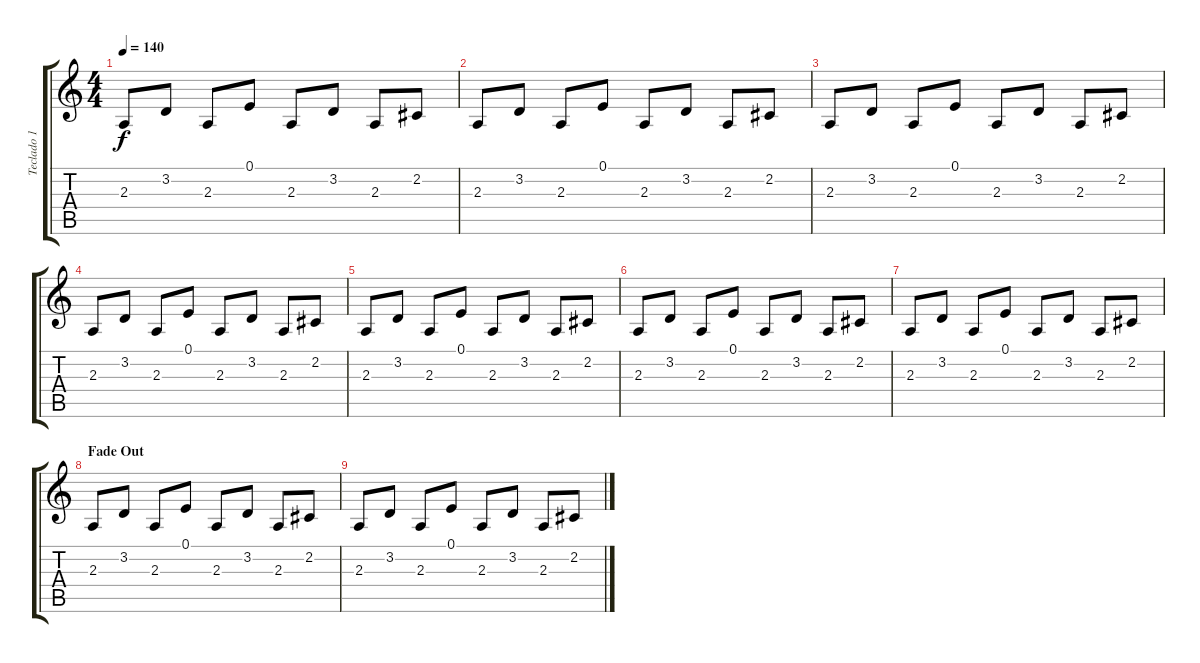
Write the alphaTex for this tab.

\track ("Teclado 1" "Teclado 1") {instrument stringensemble1}
\staff {score tabs}
\tuning (E4 B3 G3 D3 A2 E2) {hide}
\ts (4 4)
\tempo 140
\clef g2
\ks c
2.3.8{dy f} 3.2.8 2.3.8 0.1.8 2.3.8 3.2.8 2.3.8 2.2.8 |
2.3.8 3.2.8 2.3.8 0.1.8 2.3.8 3.2.8 2.3.8 2.2.8 |
2.3.8 3.2.8 2.3.8 0.1.8 2.3.8 3.2.8 2.3.8 2.2.8 |
2.3.8 3.2.8 2.3.8 0.1.8 2.3.8 3.2.8 2.3.8 2.2.8 |
2.3.8 3.2.8 2.3.8 0.1.8 2.3.8 3.2.8 2.3.8 2.2.8 |
2.3.8 3.2.8 2.3.8 0.1.8 2.3.8 3.2.8 2.3.8 2.2.8 |
2.3.8{volume 9} 3.2.8 2.3.8 0.1.8 2.3.8 3.2.8 2.3.8 2.2.8 |
\section ("" "Fade Out")
2.3.8{volume 5} 3.2.8 2.3.8 0.1.8 2.3.8 3.2.8 2.3.8 2.2.8 |
2.3.8{volume 0} 3.2.8 2.3.8 0.1.8 2.3.8 3.2.8 2.3.8 2.2.8
